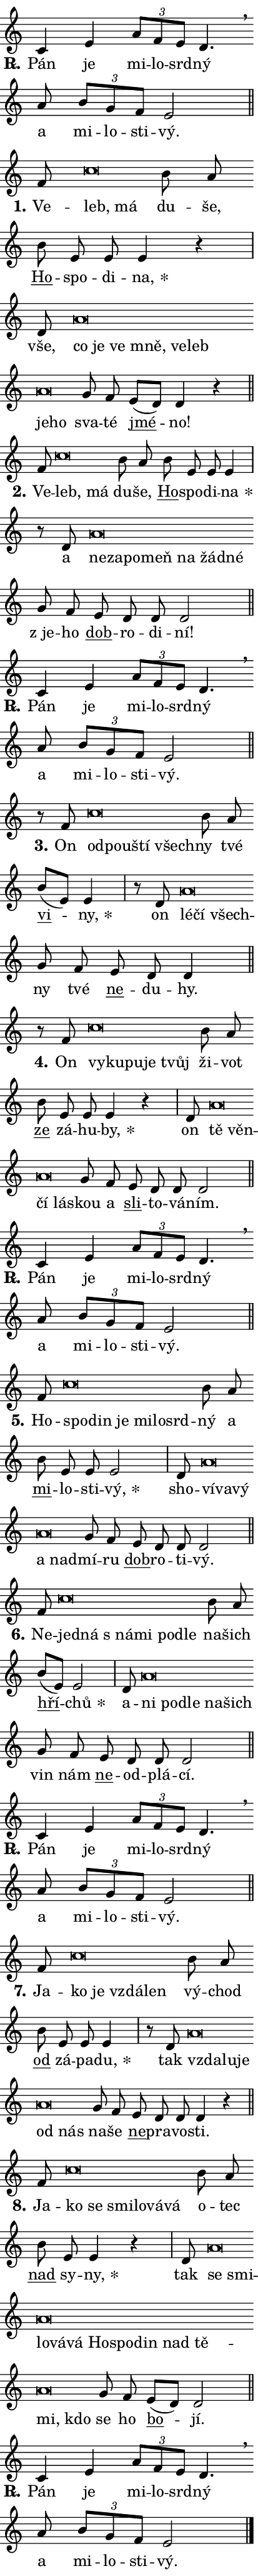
\version "2.24.0"
\header { tagline = "" }
\paper {
  indent = 0\cm
  top-margin = 0\cm
  right-margin = 0.13\cm % to fit lyric hyphens
  bottom-margin = 0\cm
  left-margin = 0\cm
  paper-width = 7\cm
  page-breaking = #ly:one-page-breaking
  system-system-spacing.basic-distance = #11
  score-system-spacing.basic-distance = #11
  ragged-last = ##f
}


%% Author: Thomas Morley
%% https://lists.gnu.org/archive/html/lilypond-user/2020-05/msg00002.html
#(define (line-position grob)
"Returns position of @var[grob} in current system:
   @code{'start}, if at first time-step
   @code{'end}, if at last time-step
   @code{'middle} otherwise
"
  (let* ((col (ly:item-get-column grob))
         (ln (ly:grob-object col 'left-neighbor))
         (rn (ly:grob-object col 'right-neighbor))
         (col-to-check-left (if (ly:grob? ln) ln col))
         (col-to-check-right (if (ly:grob? rn) rn col))
         (break-dir-left
           (and
             (ly:grob-property col-to-check-left 'non-musical #f)
             (ly:item-break-dir col-to-check-left)))
         (break-dir-right
           (and
             (ly:grob-property col-to-check-right 'non-musical #f)
             (ly:item-break-dir col-to-check-right))))
        (cond ((eqv? 1 break-dir-left) 'start)
              ((eqv? -1 break-dir-right) 'end)
              (else 'middle))))

#(define (tranparent-at-line-position vctor)
  (lambda (grob)
  "Relying on @code{line-position} select the relevant enry from @var{vctor}.
Used to determine transparency,"
    (case (line-position grob)
      ((end) (not (vector-ref vctor 0)))
      ((middle) (not (vector-ref vctor 1)))
      ((start) (not (vector-ref vctor 2))))))

noteHeadBreakVisibility =
#(define-music-function (break-visibility)(vector?)
"Makes @code{NoteHead}s transparent relying on @var{break-visibility}"
#{
  \override NoteHead.transparent =
    #(tranparent-at-line-position break-visibility)
#})

#(define delete-ledgers-for-transparent-note-heads
  (lambda (grob)
    "Reads whether a @code{NoteHead} is transparent.
If so this @code{NoteHead} is removed from @code{'note-heads} from
@var{grob}, which is supposed to be @code{LedgerLineSpanner}.
As a result ledgers are not printed for this @code{NoteHead}"
    (let* ((nhds-array (ly:grob-object grob 'note-heads))
           (nhds-list
             (if (ly:grob-array? nhds-array)
                 (ly:grob-array->list nhds-array)
                 '()))
           ;; Relies on the transparent-property being done before
           ;; Staff.LedgerLineSpanner.after-line-breaking is executed.
           ;; This is fragile ...
           (to-keep
             (remove
               (lambda (nhd)
                 (ly:grob-property nhd 'transparent #f))
               nhds-list)))
      ;; TODO find a better method to iterate over grob-arrays, similiar
      ;; to filter/remove etc for lists
      ;; For now rebuilt from scratch
      (set! (ly:grob-object grob 'note-heads)  '())
      (for-each
        (lambda (nhd)
          (ly:pointer-group-interface::add-grob grob 'note-heads nhd))
        to-keep))))

squashNotes = {
  \override NoteHead.X-extent = #'(-0.2 . 0.2)
  \override NoteHead.Y-extent = #'(-0.75 . 0)
  \override NoteHead.stencil =
    #(lambda (grob)
       (let ((pos (ly:grob-property grob 'staff-position)))
         (begin
           (if (< pos -7) (display "ERROR: Lower brevis then expected\n") (display "OK: Expected brevis position\n"))
           (if (<= pos -6) ly:text-interface::print ly:note-head::print))))
}
unSquashNotes = {
  \revert NoteHead.X-extent
  \revert NoteHead.Y-extent
  \revert NoteHead.stencil
}

hideNotes = \noteHeadBreakVisibility #begin-of-line-visible
unHideNotes = \noteHeadBreakVisibility #all-visible

% work-around for resetting accidentals
% https://lilypond.org/doc/v2.23/Documentation/notation/displaying-rhythms#unmetered-music
cadenzaMeasure = {
  \cadenzaOff
  \partial 1024 s1024
  \cadenzaOn
}

#(define-markup-command (accent layout props text) (markup?)
  "Underline accented syllable"
  (interpret-markup layout props
    #{\markup \override #'(offset . 4.3) \underline { #text }#}))

responsum = \markup \concat {
  "R" \hspace #-1.05 \path #0.1 #'((moveto 0 0.07) (lineto 0.9 0.8)) \hspace #0.05 "."
}

spaceSize = #0.6828661417322834 % exact space size for TeX Gyre Schola

\layout {
  \context {
    \Staff
    \remove "Time_signature_engraver"
    \override LedgerLineSpanner.after-line-breaking = #delete-ledgers-for-transparent-note-heads
  }
  \context {
    \Lyrics {
      \override LyricSpace.minimum-distance = \spaceSize
      \override LyricText.font-name = #"TeX Gyre Schola"
      \override LyricText.font-size = 1
      \override StanzaNumber.font-name = #"TeX Gyre Schola Bold"
      \override StanzaNumber.font-size = 1
    }
  }
  \context {
    \Score 
    \override NoteHead.text =
      #(lambda (grob) 
        (let ((pos (ly:grob-property grob 'staff-position)))
          #{\markup {
            \combine
              \halign #-0.55 \raise #(if (= pos -6) 0 0.5) \override #'(thickness . 2) \draw-line #'(3.2 . 0)
              \musicglyph "noteheads.sM1"
          }#}))
  }
}

% magnetic-lyrics.ily
%
%   written by
%     Jean Abou Samra <jean@abou-samra.fr>
%     Werner Lemberg <wl@gnu.org>
%
%   adapted by
%     Jiri Hon <jiri.hon@gmail.com>
%
% Version 2022-Apr-15

% https://www.mail-archive.com/lilypond-user@gnu.org/msg149350.html

#(define (Left_hyphen_pointer_engraver context)
   "Collect syllable-hyphen-syllable occurrences in lyrics and store
them in properties.  This engraver only looks to the left.  For
example, if the lyrics input is @code{foo -- bar}, it does the
following.

@itemize @bullet
@item
Set the @code{text} property of the @code{LyricHyphen} grob between
@q{foo} and @q{bar} to @code{foo}.

@item
Set the @code{left-hyphen} property of the @code{LyricText} grob with
text @q{foo} to the @code{LyricHyphen} grob between @q{foo} and
@q{bar}.
@end itemize

Use this auxiliary engraver in combination with the
@code{lyric-@/text::@/apply-@/magnetic-@/offset!} hook."
   (let ((hyphen #f)
         (text #f))
     (make-engraver
      (acknowledgers
       ((lyric-syllable-interface engraver grob source-engraver)
        (set! text grob)))
      (end-acknowledgers
       ((lyric-hyphen-interface engraver grob source-engraver)
        ;(when (not (grob::has-interface grob 'lyric-space-interface))
          (set! hyphen grob)));)
      ((stop-translation-timestep engraver)
       (when (and text hyphen)
         (ly:grob-set-object! text 'left-hyphen hyphen))
       (set! text #f)
       (set! hyphen #f)))))

#(define (lyric-text::apply-magnetic-offset! grob)
   "If the space between two syllables is less than the value in
property @code{LyricText@/.details@/.squash-threshold}, move the right
syllable to the left so that it gets concatenated with the left
syllable.

Use this function as a hook for
@code{LyricText@/.after-@/line-@/breaking} if the
@code{Left_@/hyphen_@/pointer_@/engraver} is active."
   (let ((hyphen (ly:grob-object grob 'left-hyphen #f)))
     (when hyphen
       (let ((left-text (ly:spanner-bound hyphen LEFT)))
         (when (grob::has-interface left-text 'lyric-syllable-interface)
           (let* ((common (ly:grob-common-refpoint grob left-text X))
                  (this-x-ext (ly:grob-extent grob common X))
                  (left-x-ext
                   (begin
                     ;; Trigger magnetism for left-text.
                     (ly:grob-property left-text 'after-line-breaking)
                     (ly:grob-extent left-text common X)))
                  ;; `delta` is the gap width between two syllables.
                  (delta (- (interval-start this-x-ext)
                            (interval-end left-x-ext)))
                  (details (ly:grob-property grob 'details))
                  (threshold (assoc-get 'squash-threshold details 0.2)))
             (when (< delta threshold)
               (let* (;; We have to manipulate the input text so that
                      ;; ligatures crossing syllable boundaries are not
                      ;; disabled.  For languages based on the Latin
                      ;; script this is essentially a beautification.
                      ;; However, for non-Western scripts it can be a
                      ;; necessity.
                      (lt (ly:grob-property left-text 'text))
                      (rt (ly:grob-property grob 'text))
                      (is-space (grob::has-interface hyphen 'lyric-space-interface))
                      (space (if is-space " " ""))
                      (extra-delta (if is-space spaceSize 0))
                      ;; Append new syllable.
                      (ltrt-space (if (and (string? lt) (string? rt))
                                (string-append lt space rt)
                                (make-concat-markup (list lt space rt))))
                      ;; Right-align `ltrt` to the right side.
                      (ltrt-space-markup (grob-interpret-markup
                               grob
                               (make-translate-markup
                                (cons (interval-length this-x-ext) 0)
                                (make-right-align-markup ltrt-space)))))
                 (begin
                   ;; Don't print `left-text`.
                   (ly:grob-set-property! left-text 'stencil #f)
                   ;; Set text and stencil (which holds all collected
                   ;; syllables so far) and shift it to the left.
                   (ly:grob-set-property! grob 'text ltrt-space)
                   (ly:grob-set-property! grob 'stencil ltrt-space-markup)
                   (ly:grob-translate-axis! grob (- (- delta extra-delta)) X))))))))))


#(define (lyric-hyphen::displace-bounds-first grob)
   ;; Make very sure this callback isn't triggered too early.
   (let ((left (ly:spanner-bound grob LEFT))
         (right (ly:spanner-bound grob RIGHT)))
     (ly:grob-property left 'after-line-breaking)
     (ly:grob-property right 'after-line-breaking)
     (ly:lyric-hyphen::print grob)))

squashThreshold = #0.4

\layout {
  \context {
    \Lyrics
    \consists #Left_hyphen_pointer_engraver
    \override LyricText.after-line-breaking =
      #lyric-text::apply-magnetic-offset!
    \override LyricHyphen.stencil = #lyric-hyphen::displace-bounds-first
    \override LyricText.details.squash-threshold = \squashThreshold
    \override LyricHyphen.minimum-distance = 0
    \override LyricHyphen.minimum-length = \squashThreshold
  }
}

squashText = \override LyricText.details.squash-threshold = 9999
unSquashText = \override LyricText.details.squash-threshold = \squashThreshold

leftText = \override LyricText.self-alignment-X = #LEFT
unLeftText = \revert LyricText.self-alignment-X

starOffset = #(lambda (grob) 
                (let ((x_offset (ly:self-alignment-interface::aligned-on-x-parent grob)))
                  (if (= x_offset 0) 0 (+ x_offset 1.2))))

star = #(define-music-function (syllable)(string?)
"Append star separator at the end of a syllable"
#{
  \once \override LyricText.X-offset = #starOffset
  \lyricmode { \markup {
    #syllable
    \override #'((font-name . "TeX Gyre Schola Bold")) \hspace #0.2 \lower #0.65 \larger "*"
  } }
#})

starAccent = #(define-music-function (syllable)(string?)
"Append star separator at the end of a syllable and make accent"
#{
  \once \override LyricText.X-offset = #starOffset
  \lyricmode { \markup {
    \accent #syllable
    \override #'((font-name . "TeX Gyre Schola Bold")) \hspace #0.2 \lower #0.65 \larger "*"
  } }
#})

breath = #(define-music-function (syllable)(string?)
"Append breathing indicator at the end of a syllable"
#{
  \lyricmode { \markup { #syllable "+" } }
#})

optionalBreath = #(define-music-function (syllable)(string?)
"Append optional breathing indicator at the end of a syllable"
#{
  \lyricmode { \markup { #syllable "(+)" } }
#})


\score {
    <<
        \new Voice = "melody" { \cadenzaOn \key c \major \relative { c'4 e \tuplet 3/2 { a8[ f e] } d4. \breathe \bar "" a'8 \tuplet 3/2 { b[ g f] } e2 \cadenzaMeasure \bar "||" \break } }
        \new Lyrics \lyricsto "melody" { \lyricmode { \set stanza = \responsum
Pán je mi -- lo -- srd -- ný a mi -- lo -- sti -- vý. } }
    >>
    \layout {}
}

\score {
    <<
        \new Voice = "melody" { \cadenzaOn \key c \major \relative { f'8 \squashNotes c'\breve*1/16 \hideNotes \breve*1/16 \bar "" \unHideNotes \unSquashNotes b8 a \bar "" b e, e e4 r \cadenzaMeasure \bar "|" d8 \squashNotes a'\breve*1/16 \hideNotes \breve*1/16 \bar "" \breve*1/16 \bar "" \breve*1/16 \bar "" \breve*1/16 \bar "" \breve*1/16 \bar "" \breve*1/16 \breve*1/16 \bar "" \unHideNotes \unSquashNotes g8 f \bar "" e[( d)] d4 r \cadenzaMeasure \bar "||" \break } }
        \new Lyrics \lyricsto "melody" { \lyricmode { \set stanza = "1."
Ve -- \leftText leb, \squashText má \unLeftText \unSquashText du -- še, \markup \accent Ho -- spo -- di -- \star na, vše, \leftText co \squashText je ve mně, ve -- leb je -- ho \unLeftText \unSquashText sva -- té \markup \accent jmé -- no! } }
    >>
    \layout {}
}

\score {
    <<
        \new Voice = "melody" { \cadenzaOn \key c \major \relative { f'8 \squashNotes c'\breve*1/16 \hideNotes \breve*1/16 \bar "" \unHideNotes \unSquashNotes b8 a \bar "" b e, e e4 \cadenzaMeasure \bar "|" r8 d8 \squashNotes a'\breve*1/16 \hideNotes \breve*1/16 \bar "" \breve*1/16 \bar "" \breve*1/16 \bar "" \breve*1/16 \bar "" \breve*1/16 \breve*1/16 \bar "" \unHideNotes \unSquashNotes g8 f \bar "" e d d d2 \cadenzaMeasure \bar "||" \break } }
        \new Lyrics \lyricsto "melody" { \lyricmode { \set stanza = "2."
Ve -- \leftText leb, \squashText má \unLeftText \unSquashText du -- še, \markup \accent Ho -- spo -- di -- \star na a \leftText ne -- \squashText za -- po -- meň na žád -- né \unLeftText \unSquashText "z je" -- ho \markup \accent dob -- ro -- di -- ní! } }
    >>
    \layout {}
}

\score {
    <<
        \new Voice = "melody" { \cadenzaOn \key c \major \relative { c'4 e \tuplet 3/2 { a8[ f e] } d4. \breathe \bar "" a'8 \tuplet 3/2 { b[ g f] } e2 \cadenzaMeasure \bar "||" \break } }
        \new Lyrics \lyricsto "melody" { \lyricmode { \set stanza = \responsum
Pán je mi -- lo -- srd -- ný a mi -- lo -- sti -- vý. } }
    >>
    \layout {}
}

\score {
    <<
        \new Voice = "melody" { \cadenzaOn \key c \major \relative { r8 f'8 \squashNotes c'\breve*1/16 \hideNotes \breve*1/16 \bar "" \breve*1/16 \breve*1/16 \bar "" \unHideNotes \unSquashNotes b8 a \bar "" b[( e,)] e4 \cadenzaMeasure \bar "|" r8 d8 \squashNotes a'\breve*1/16 \hideNotes \breve*1/16 \breve*1/16 \bar "" \unHideNotes \unSquashNotes g8 f \bar "" e d d4 \cadenzaMeasure \bar "||" \break } }
        \new Lyrics \lyricsto "melody" { \lyricmode { \set stanza = "3."
On \leftText od -- \squashText pou -- ští všech -- \unLeftText \unSquashText ny tvé \markup \accent vi -- \star ny, on \leftText lé -- \squashText čí všech -- \unLeftText \unSquashText ny tvé \markup \accent ne -- du -- hy. } }
    >>
    \layout {}
}

\score {
    <<
        \new Voice = "melody" { \cadenzaOn \key c \major \relative { r8 f'8 \squashNotes c'\breve*1/16 \hideNotes \breve*1/16 \bar "" \breve*1/16 \bar "" \breve*1/16 \breve*1/16 \bar "" \unHideNotes \unSquashNotes b8 a \bar "" b e, e e4 r \cadenzaMeasure \bar "|" d8 \squashNotes a'\breve*1/16 \hideNotes \breve*1/16 \bar "" \breve*1/16 \breve*1/16 \bar "" \unHideNotes \unSquashNotes g8 f \bar "" e d d d2 \cadenzaMeasure \bar "||" \break } }
        \new Lyrics \lyricsto "melody" { \lyricmode { \set stanza = "4."
On \leftText vy -- \squashText ku -- pu -- je tvůj \unLeftText \unSquashText ži -- vot \markup \accent ze zá -- hu -- \star by, on \leftText tě \squashText věn -- čí lá -- \unLeftText \unSquashText skou a \markup \accent sli -- to -- vá -- ním. } }
    >>
    \layout {}
}

\score {
    <<
        \new Voice = "melody" { \cadenzaOn \key c \major \relative { c'4 e \tuplet 3/2 { a8[ f e] } d4. \breathe \bar "" a'8 \tuplet 3/2 { b[ g f] } e2 \cadenzaMeasure \bar "||" \break } }
        \new Lyrics \lyricsto "melody" { \lyricmode { \set stanza = \responsum
Pán je mi -- lo -- srd -- ný a mi -- lo -- sti -- vý. } }
    >>
    \layout {}
}

\score {
    <<
        \new Voice = "melody" { \cadenzaOn \key c \major \relative { f'8 \squashNotes c'\breve*1/16 \hideNotes \breve*1/16 \bar "" \breve*1/16 \bar "" \breve*1/16 \bar "" \breve*1/16 \breve*1/16 \bar "" \unHideNotes \unSquashNotes b8 a \bar "" b e, e e2 \cadenzaMeasure \bar "|" d8 \squashNotes a'\breve*1/16 \hideNotes \breve*1/16 \bar "" \breve*1/16 \bar "" \breve*1/16 \breve*1/16 \bar "" \unHideNotes \unSquashNotes g8 f \bar "" e d d d2 \cadenzaMeasure \bar "||" \break } }
        \new Lyrics \lyricsto "melody" { \lyricmode { \set stanza = "5."
Ho -- \leftText spo -- \squashText din je mi -- lo -- srd -- \unLeftText \unSquashText ný a \markup \accent mi -- lo -- sti -- \star vý, sho -- \leftText ví -- \squashText va -- vý a nad -- \unLeftText \unSquashText mí -- ru \markup \accent dob -- ro -- ti -- vý. } }
    >>
    \layout {}
}

\score {
    <<
        \new Voice = "melody" { \cadenzaOn \key c \major \relative { f'8 \squashNotes c'\breve*1/16 \hideNotes \breve*1/16 \bar "" \breve*1/16 \bar "" \breve*1/16 \bar "" \breve*1/16 \breve*1/16 \bar "" \unHideNotes \unSquashNotes b8 a \bar "" b[( e,)] e2 \cadenzaMeasure \bar "|" d8 \squashNotes a'\breve*1/16 \hideNotes \breve*1/16 \bar "" \breve*1/16 \bar "" \breve*1/16 \breve*1/16 \bar "" \unHideNotes \unSquashNotes g8 f \bar "" e d d d2 \cadenzaMeasure \bar "||" \break } }
        \new Lyrics \lyricsto "melody" { \lyricmode { \set stanza = "6."
Ne -- \leftText jed -- \squashText ná "s ná" -- mi po -- dle \unLeftText \unSquashText na -- šich \markup \accent hří -- \star chů a -- \leftText ni \squashText po -- dle na -- šich \unLeftText \unSquashText vin nám \markup \accent ne -- od -- plá -- cí. } }
    >>
    \layout {}
}

\score {
    <<
        \new Voice = "melody" { \cadenzaOn \key c \major \relative { c'4 e \tuplet 3/2 { a8[ f e] } d4. \breathe \bar "" a'8 \tuplet 3/2 { b[ g f] } e2 \cadenzaMeasure \bar "||" \break } }
        \new Lyrics \lyricsto "melody" { \lyricmode { \set stanza = \responsum
Pán je mi -- lo -- srd -- ný a mi -- lo -- sti -- vý. } }
    >>
    \layout {}
}

\score {
    <<
        \new Voice = "melody" { \cadenzaOn \key c \major \relative { f'8 \squashNotes c'\breve*1/16 \hideNotes \breve*1/16 \bar "" \breve*1/16 \breve*1/16 \bar "" \unHideNotes \unSquashNotes b8 a \bar "" b e, e e4 \cadenzaMeasure \bar "|" r8 d8 \squashNotes a'\breve*1/16 \hideNotes \breve*1/16 \bar "" \breve*1/16 \bar "" \breve*1/16 \breve*1/16 \bar "" \unHideNotes \unSquashNotes g8 f \bar "" e d d d4 r \cadenzaMeasure \bar "||" \break } }
        \new Lyrics \lyricsto "melody" { \lyricmode { \set stanza = "7."
Ja -- \leftText ko \squashText je vzdá -- len \unLeftText \unSquashText vý -- chod \markup \accent od zá -- pa -- \star du, tak \leftText vzda -- \squashText lu -- je od nás \unLeftText \unSquashText na -- še \markup \accent ne -- pra -- vo -- sti. } }
    >>
    \layout {}
}

\score {
    <<
        \new Voice = "melody" { \cadenzaOn \key c \major \relative { f'8 \squashNotes c'\breve*1/16 \hideNotes \breve*1/16 \bar "" \breve*1/16 \bar "" \breve*1/16 \bar "" \breve*1/16 \breve*1/16 \bar "" \unHideNotes \unSquashNotes b8 a \bar "" b e, e4 r \cadenzaMeasure \bar "|" d8 \squashNotes a'\breve*1/16 \hideNotes \breve*1/16 \bar "" \breve*1/16 \bar "" \breve*1/16 \bar "" \breve*1/16 \bar "" \breve*1/16 \bar "" \breve*1/16 \bar "" \breve*1/16 \bar "" \breve*1/16 \bar "" \breve*1/16 \bar "" \breve*1/16 \breve*1/16 \bar "" \unHideNotes \unSquashNotes g8 f \bar "" e[( d)] d2 \cadenzaMeasure \bar "||" \break } }
        \new Lyrics \lyricsto "melody" { \lyricmode { \set stanza = "8."
Ja -- \leftText ko \squashText se smi -- lo -- vá -- vá \unLeftText \unSquashText o -- tec \markup \accent nad sy -- \star ny, tak \leftText se \squashText smi -- lo -- vá -- vá Ho -- spo -- din nad tě -- mi, kdo \unLeftText \unSquashText se ho \markup \accent bo -- jí. } }
    >>
    \layout {}
}

\score {
    <<
        \new Voice = "melody" { \cadenzaOn \key c \major \relative { c'4 e \tuplet 3/2 { a8[ f e] } d4. \breathe \bar "" a'8 \tuplet 3/2 { b[ g f] } e2 \cadenzaMeasure \bar "||" \break } \bar "|." }
        \new Lyrics \lyricsto "melody" { \lyricmode { \set stanza = \responsum
Pán je mi -- lo -- srd -- ný a mi -- lo -- sti -- vý. } }
    >>
    \layout {}
}
